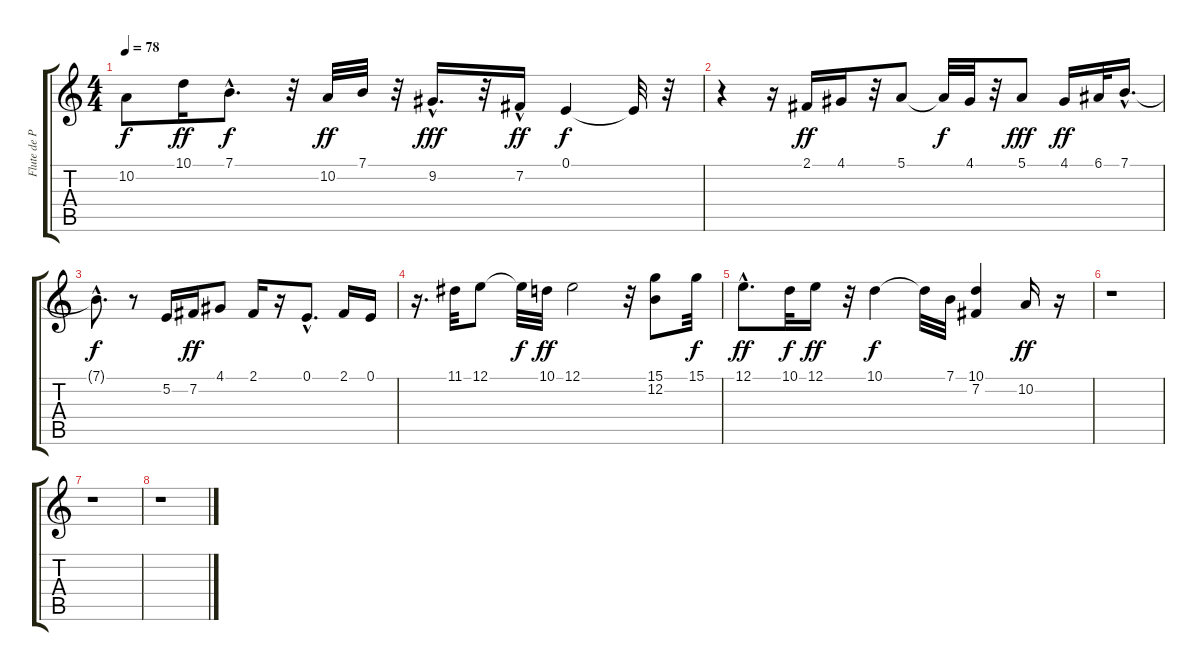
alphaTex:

\track ("Flute de Pan" "Flute de P") {instrument shakuhachi}
\staff {score tabs}
\tuning (E4 B3 G3 D3 A2 E2) {hide}
\ts (4 4)
\tempo 78
\clef g2
\ks c
10.2{t}.8{dy f} 10.1.16{dy ff} 7.1{hac}.8{d dy f} r.32 10.2.32{dy ff} 7.1.32 r.32 9.2{hac}.16{d dy fff} r.32 7.2{hac}.16{dy ff} 0.1.4{dy f} 0.1{t}.32 r.32 |
r.4 r.16 2.1.16{dy ff} 4.1.16 r.32 5.1.8 5.1{t}.32{dy f} 4.1.32 r.32 5.1.8{dy fff} 4.1.16{dy ff} 6.1.32 7.1{hac}.16{d} |
7.1{hac t}.8{d dy f} r.8 5.2.16 7.2.16{dy ff} 4.1.8 2.1.16 r.16 0.1{hac}.8{d} 2.1.16 0.1.16 |
r.16{d} 11.1.32 12.1.8 12.1{t}.32{dy f} 10.1.32{dy ff} 12.1.2 r.32 (15.1 12.2).8 15.1.32{dy f} |
12.1{hac}.8{d dy ff} 10.1.32{dy f} 12.1.16{dy ff} r.32 10.1.4{dy f} 10.1{t}.32 7.1.32 (10.1 7.2).4 10.2.16{dy ff} r.16 |
r.1 |
r.1 |
r.1
